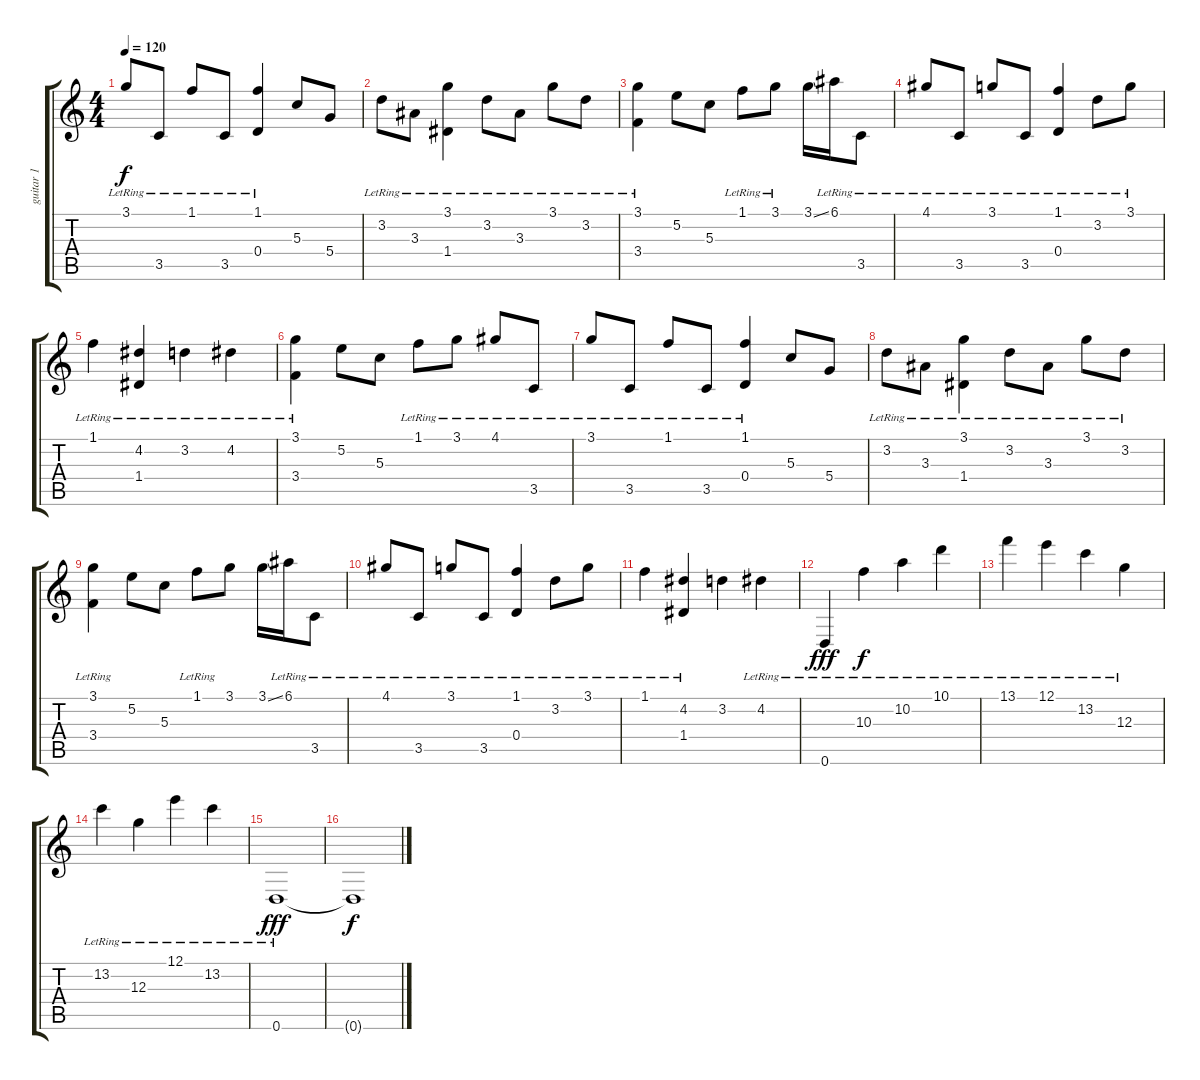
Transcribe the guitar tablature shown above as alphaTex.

\track ("guitar 1" "guitar 1") {instrument acousticguitarsteel}
\staff {score tabs}
\tuning (E4 B3 G3 D3 A2 D2) {hide}
\ts (4 4)
\tempo 120
\clef g2
\ks c
3.1{lr}.8{dy f} 3.5{lr}.8 1.1{lr}.8 3.5{lr}.8 (1.1{lr} 0.4).4 5.3.8 5.4.8 |
3.2{lr}.8 3.3{lr}.8 (3.1{lr} 1.4{lr}).4 3.2{lr}.8 3.3{lr}.8 3.1{lr}.8 3.2{lr}.8 |
(3.1{lr} 3.4{lr}).4 5.2.8 5.3.8 1.1{lr}.8 3.1{lr}.8 3.1{ss}.16 6.1{lr}.16 3.5{lr}.8 |
4.1{lr}.8 3.5{lr}.8 3.1{lr}.8 3.5{lr}.8 (1.1{lr} 0.4{lr}).4 3.2{lr}.8 3.1{lr}.8 |
1.1{lr}.4 (4.2{lr} 1.4{lr}).4 3.2{lr}.4 4.2{lr}.4 |
(3.1{lr} 3.4{lr}).4 5.2.8 5.3.8 1.1{lr}.8 3.1{lr}.8 4.1{lr}.8 3.5{lr}.8 |
3.1{lr}.8 3.5{lr}.8 1.1{lr}.8 3.5{lr}.8 (1.1{lr} 0.4{lr}).4 5.3.8 5.4.8 |
3.2{lr}.8 3.3{lr}.8 (3.1{lr} 1.4{lr}).4 3.2{lr}.8 3.3{lr}.8 3.1{lr}.8 3.2{lr}.8 |
(3.1{lr} 3.4{lr}).4 5.2.8 5.3.8 1.1{lr}.8 3.1.8 3.1{ss}.16 6.1{lr}.16 3.5{lr}.8 |
4.1{lr}.8 3.5{lr}.8 3.1{lr}.8 3.5{lr}.8 (1.1{lr} 0.4{lr}).4 3.2{lr}.8 3.1{lr}.8 |
1.1{lr}.4 (4.2{lr} 1.4{lr}).4 3.2.4 4.2{lr}.4 |
0.6{lr}.4{dy fff} 10.3{lr}.4{dy f} 10.2{lr}.4 10.1{lr}.4 |
13.1{lr}.4 12.1{lr}.4 13.2{lr}.4 12.3{lr}.4 |
13.2{lr}.4 12.3{lr}.4 12.1{lr}.4 13.2{lr}.4 |
0.6{lr}.1{dy fff} |
0.6{t}.1{dy f}
